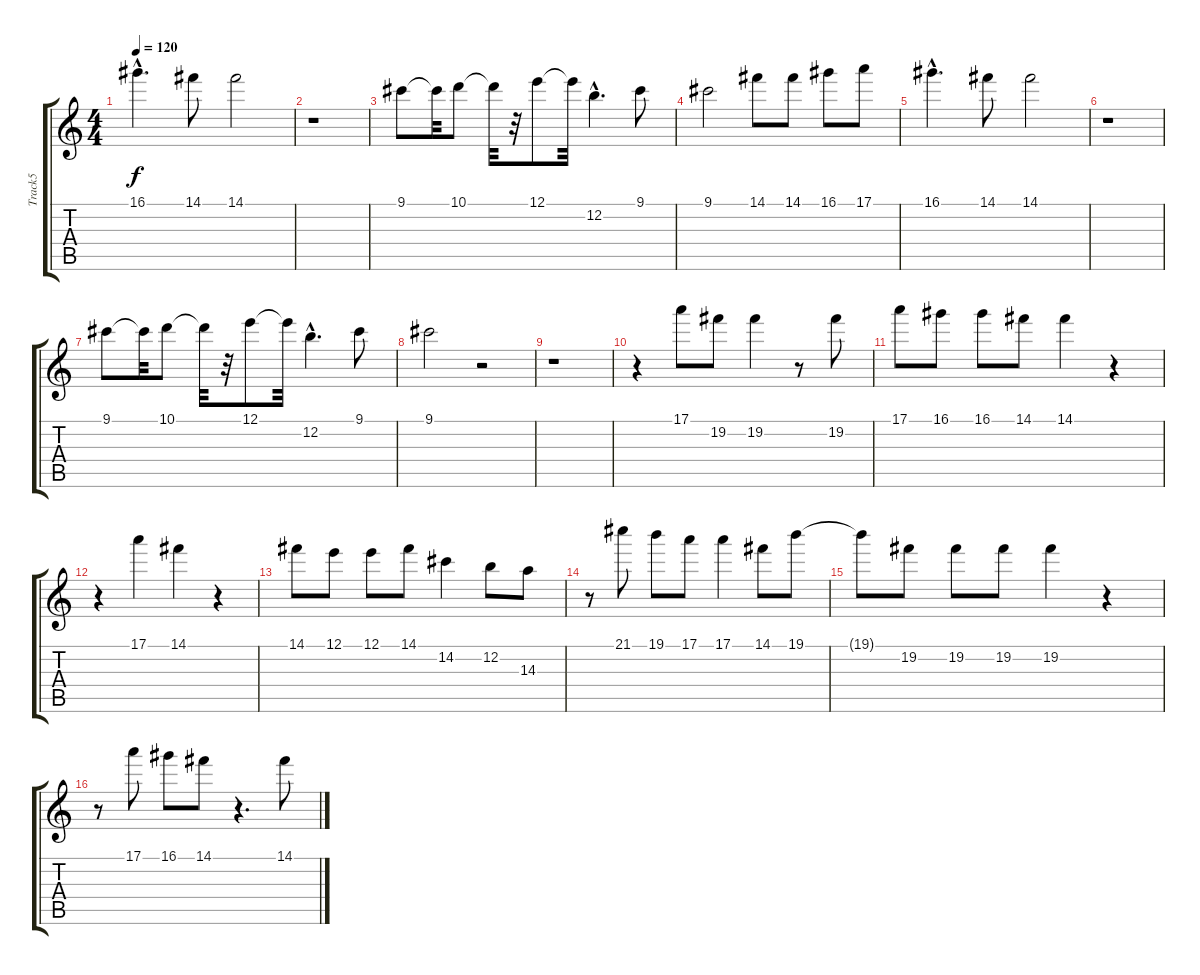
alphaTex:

\track ("Track5" "Track5") {instrument acousticguitarnylon}
\staff {score tabs}
\tuning (E4 B3 G3 D3 A2 E2) {hide}
\ts (4 4)
\tempo 120
\clef g2
\ks c
16.1{hac}.4{d dy f} 14.1.8 14.1.2 |
r.1 |
9.1.8 9.1{t}.32 10.1.8 10.1{t}.32 r.32 12.1.8 12.1{t}.32 12.2{hac}.4{d} 9.1.8 |
9.1.2 14.1.8 14.1.8 16.1.8 17.1.8 |
16.1{hac}.4{d} 14.1.8 14.1.2 |
r.1 |
9.1.8 9.1{t}.32 10.1.8 10.1{t}.32 r.32 12.1.8 12.1{t}.32 12.2{hac}.4{d} 9.1.8 |
9.1.2 r.2 |
r.1 |
r.4 17.1.8 19.2.8 19.2.4 r.8 19.2.8 |
17.1.8 16.1.8 16.1.8 14.1.8 14.1.4 r.4 |
r.4 17.1.4 14.1.4 r.4 |
14.1.8 12.1.8 12.1.8 14.1.8 14.2.4 12.2.8 14.3.8 |
r.8 21.1.8 19.1.8 17.1.8 17.1.4 14.1.8 19.1.8 |
19.1{t}.8 19.2.8 19.2.8 19.2.8 19.2.4 r.4 |
r.8 17.1.8 16.1.8 14.1.8 r.4{d} 14.1.8
